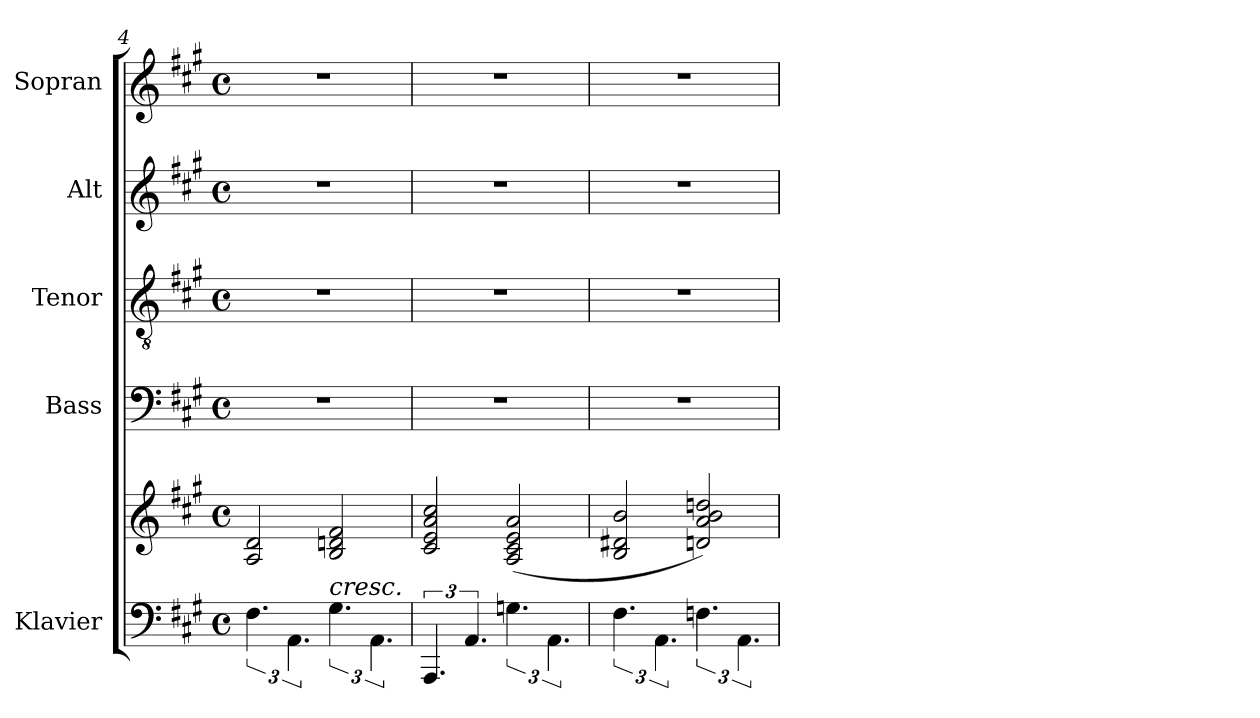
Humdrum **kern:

**kern	**kern	**kern	**kern	**kern	**kern
*part5	*part5	*part4	*part3	*part2	*part1
*staff6	*staff5	*staff4	*staff3	*staff2	*staff1
*I"Klavier	*	*I"Bass	*I"Tenor	*I"Alt	*I"Sopran
*	*	*I'B	*I'T	*I'A	*I'S
*clefF4	*clefG2	*clefF4	*clefGv2	*clefG2	*clefG2
*k[f#c#g#]	*k[f#c#g#]	*k[f#c#g#]	*k[f#c#g#]	*k[f#c#g#]	*k[f#c#g#]
*M4/4	*M4/4	*M4/4	*M4/4	*M4/4	*M4/4
*met(c)	*met(c)	*met(c)	*met(c)	*met(c)	*met(c)
=4	=4	=4	=4	=4	=4
6.F#\	2A/ 2d/	1r	1r	1r	1r
6.AA\	.	.	.	.	.
!LO:TX:a:i:t=cresc.	!	!	!	!	!
6.G#\	2B/ 2dn/ 2f#/	.	.	.	.
6.AA\	.	.	.	.	.
=5	=5	=5	=5	=5	=5
6.AAA/	2c#/ 2e/ 2a/ 2cc#/	1r	1r	1r	1r
6.AA/	.	.	.	.	.
6.Gn\	(>2A/ 2c#/ 2e/ 2a/	.	.	.	.
6.AA\	.	.	.	.	.
=6	=6	=6	=6	=6	=6
6.F#\	2B/ 2d#X/ 2b/	1r	1r	1r	1r
6.AA\	.	.	.	.	.
6.Fn\	2dn/ 2a/ 2b/ 2ddn/)	.	.	.	.
6.AA\	.	.	.	.	.
=	=	=	=	=	=
*-	*-	*-	*-	*-	*-
